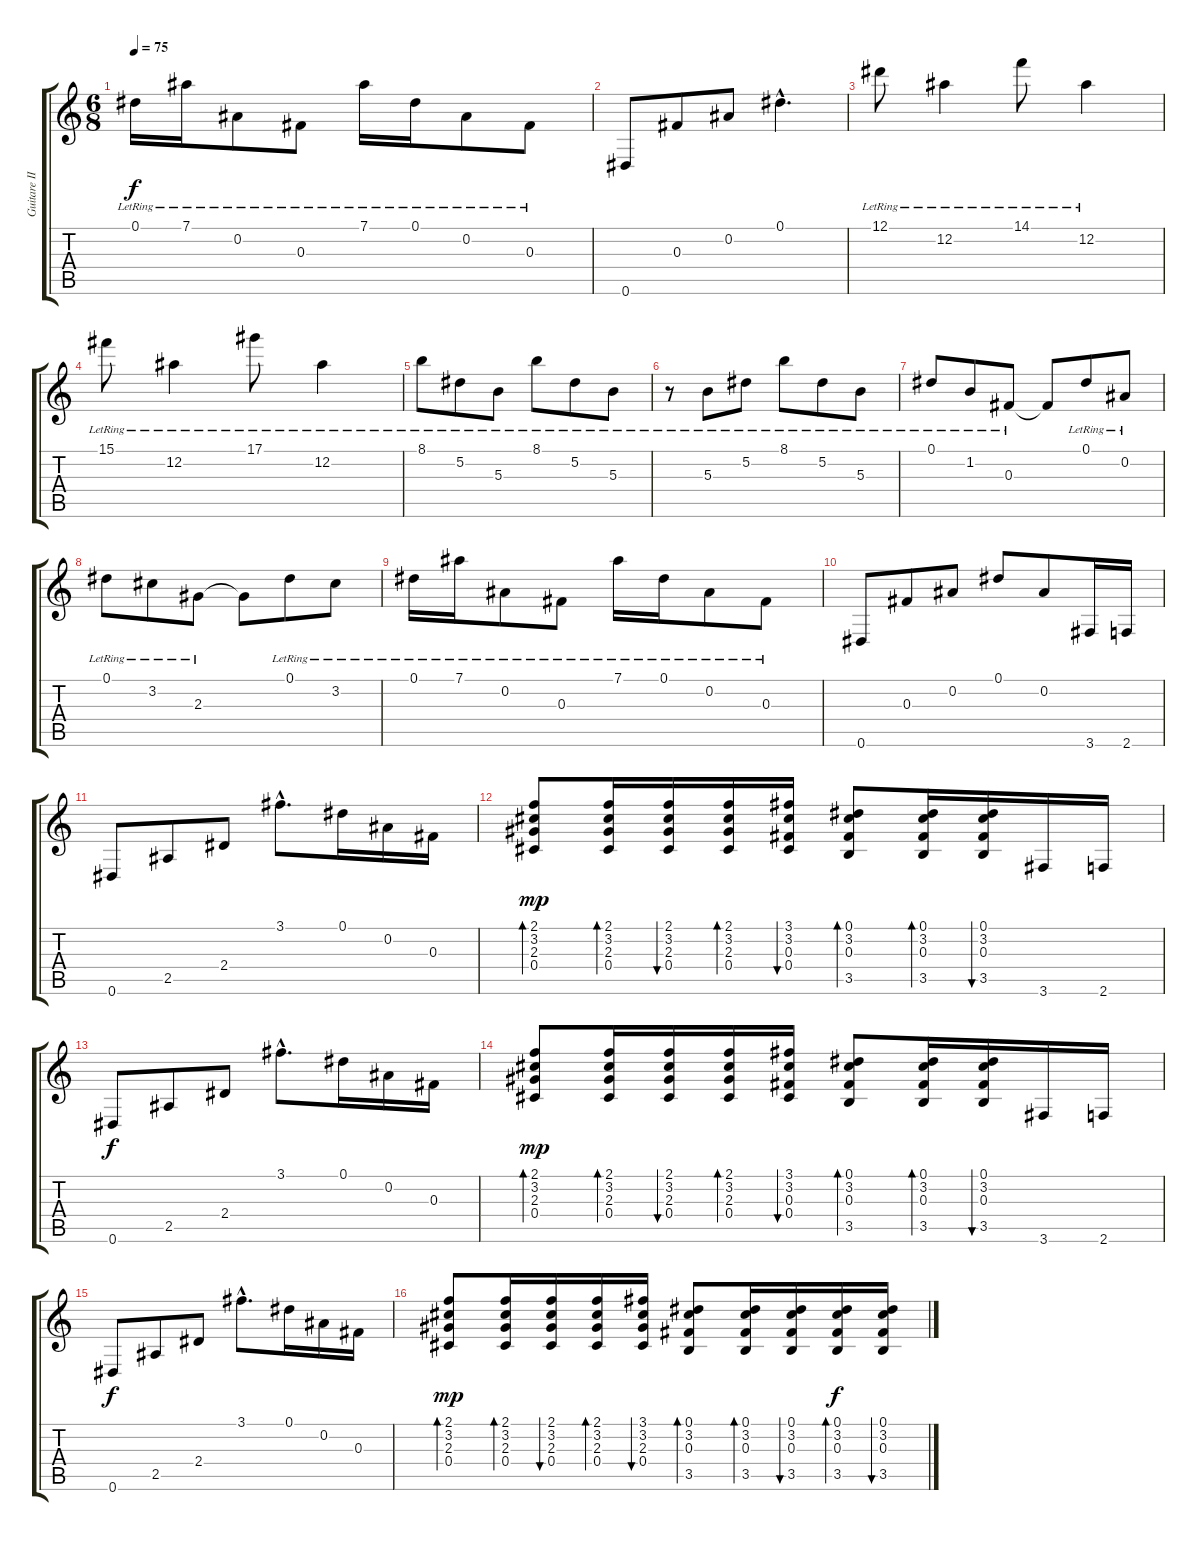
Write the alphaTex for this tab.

\track ("Guitare III ( James Acoustique )" "Guitare II") {instrument acousticguitarsteel}
\staff {score tabs}
\tuning (Eb4 Bb3 Gb3 Db3 Ab2 Eb2) {hide}
\ts (6 8)
\tempo 75
\clef g2
\ks c
0.1{lr}.16{dy f} 7.1{lr}.16 0.2{lr}.8 0.3{lr}.8 7.1{lr}.16 0.1{lr}.16 0.2{lr}.8 0.3{lr}.8 |
0.6.8 0.3.8 0.2.8 0.1{hac}.4{d} |
12.1{lr}.8 12.2{lr}.4 14.1{lr}.8 12.2{lr}.4 |
15.1{lr}.8 12.2{lr}.4 17.1{lr}.8 12.2{lr}.4 |
8.1{lr}.8 5.2{lr}.8 5.3{lr}.8 8.1{lr}.8 5.2{lr}.8 5.3{lr}.8 |
r.8 5.3{lr}.8 5.2{lr}.8 8.1{lr}.8 5.2{lr}.8 5.3{lr}.8 |
0.1{lr}.8 1.2{lr}.8 0.3{lr}.8 0.3{t}.8 0.1{lr}.8 0.2{lr}.8 |
0.1{lr}.8 3.2{lr}.8 2.3{lr}.8 2.3{t}.8 0.1{lr}.8 3.2{lr}.8 |
0.1{lr}.16 7.1{lr}.16 0.2{lr}.8 0.3{lr}.8 7.1{lr}.16 0.1{lr}.16 0.2{lr}.8 0.3{lr}.8 |
0.6.8 0.3.8 0.2.8 0.1.8 0.2.8 3.6.16 2.6.16 |
0.6.8 2.5.8 2.4.8 3.1{hac}.8{d} 0.1.16 0.2.16 0.3.16 |
(2.1 3.2 2.3 0.4).8{bd 30 dy mp} (2.1 3.2 2.3 0.4).16{bd 30} (2.1 3.2 2.3 0.4).16{bu 30} (2.1 3.2 2.3 0.4).16{bd 30} (3.1 3.2 0.3 0.4).16{bu 30} (0.1 3.2 0.3 3.5).8{bd 30} (0.1 3.2 0.3 3.5).16{bd 30} (0.1 3.2 0.3 3.5).16{bu 30} 3.6.16 2.6.16 |
0.6.8{dy f} 2.5.8 2.4.8 3.1{hac}.8{d} 0.1.16 0.2.16 0.3.16 |
(2.1 3.2 2.3 0.4).8{bd 30 dy mp} (2.1 3.2 2.3 0.4).16{bd 30} (2.1 3.2 2.3 0.4).16{bu 30} (2.1 3.2 2.3 0.4).16{bd 30} (3.1 3.2 0.3 0.4).16{bu 30} (0.1 3.2 0.3 3.5).8{bd 30} (0.1 3.2 0.3 3.5).16{bd 30} (0.1 3.2 0.3 3.5).16{bu 30} 3.6.16 2.6.16 |
0.6.8{dy f} 2.5.8 2.4.8 3.1{hac}.8{d} 0.1.16 0.2.16 0.3.16 |
(2.1 3.2 2.3 0.4).8{bd 30 dy mp} (2.1 3.2 2.3 0.4).16{bd 30} (2.1 3.2 2.3 0.4).16{bu 30} (2.1 3.2 2.3 0.4).16{bd 30} (3.1 3.2 2.3 0.4).16{bu 30} (0.1 3.2 0.3 3.5).8{bd 30} (0.1 3.2 0.3 3.5).16{bd 30} (0.1 3.2 0.3 3.5).16{bu 30} (0.1 3.2 0.3 3.5).16{bd 30 dy f} (0.1 3.2 0.3 3.5).16{bu 30}
